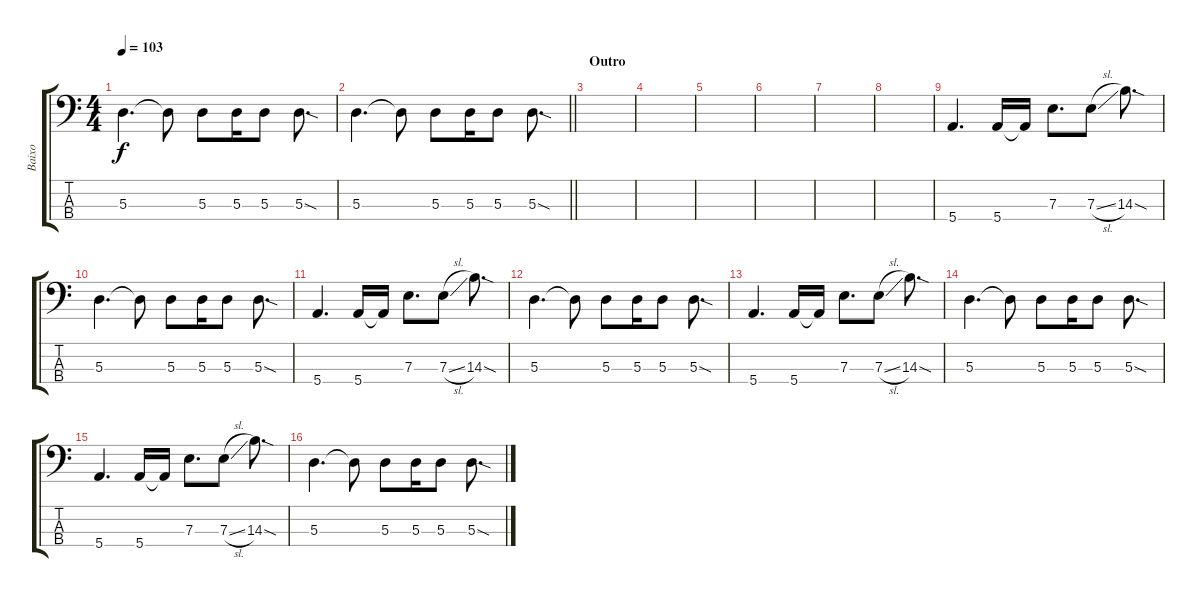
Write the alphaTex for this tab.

\track ("Baixo" "Baixo") {instrument electricbasspick}
\staff {score tabs}
\tuning (G2 D2 A1 E1) {hide}
\ts (4 4)
\tempo 103
\clef f4
\ks c
5.3.4{d dy f} 5.3{t}.8 5.3.8 5.3.16 5.3.8 5.3{sod}.8{d} |
\barLineRight lightlight
5.3.4{d} 5.3{t}.8 5.3.8 5.3.16 5.3.8 5.3{sod}.8{d} |
\section ("" "Outro")
|
|
|
|
|
|
5.4.4{d} 5.4.16 5.4{t}.16 7.3.8{d} 7.3{sl}.8 14.3{sod}.8{d} |
5.3.4{d} 5.3{t}.8 5.3.8 5.3.16 5.3.8 5.3{sod}.8{d} |
5.4.4{d} 5.4.16 5.4{t}.16 7.3.8{d} 7.3{sl}.8 14.3{sod}.8{d} |
5.3.4{d} 5.3{t}.8 5.3.8 5.3.16 5.3.8 5.3{sod}.8{d} |
5.4.4{d} 5.4.16 5.4{t}.16 7.3.8{d} 7.3{sl}.8 14.3{sod}.8{d} |
5.3.4{d} 5.3{t}.8 5.3.8 5.3.16 5.3.8 5.3{sod}.8{d} |
5.4.4{d} 5.4.16 5.4{t}.16 7.3.8{d} 7.3{sl}.8 14.3{sod}.8{d} |
5.3.4{d} 5.3{t}.8 5.3.8 5.3.16 5.3.8 5.3{sod}.8{d}
